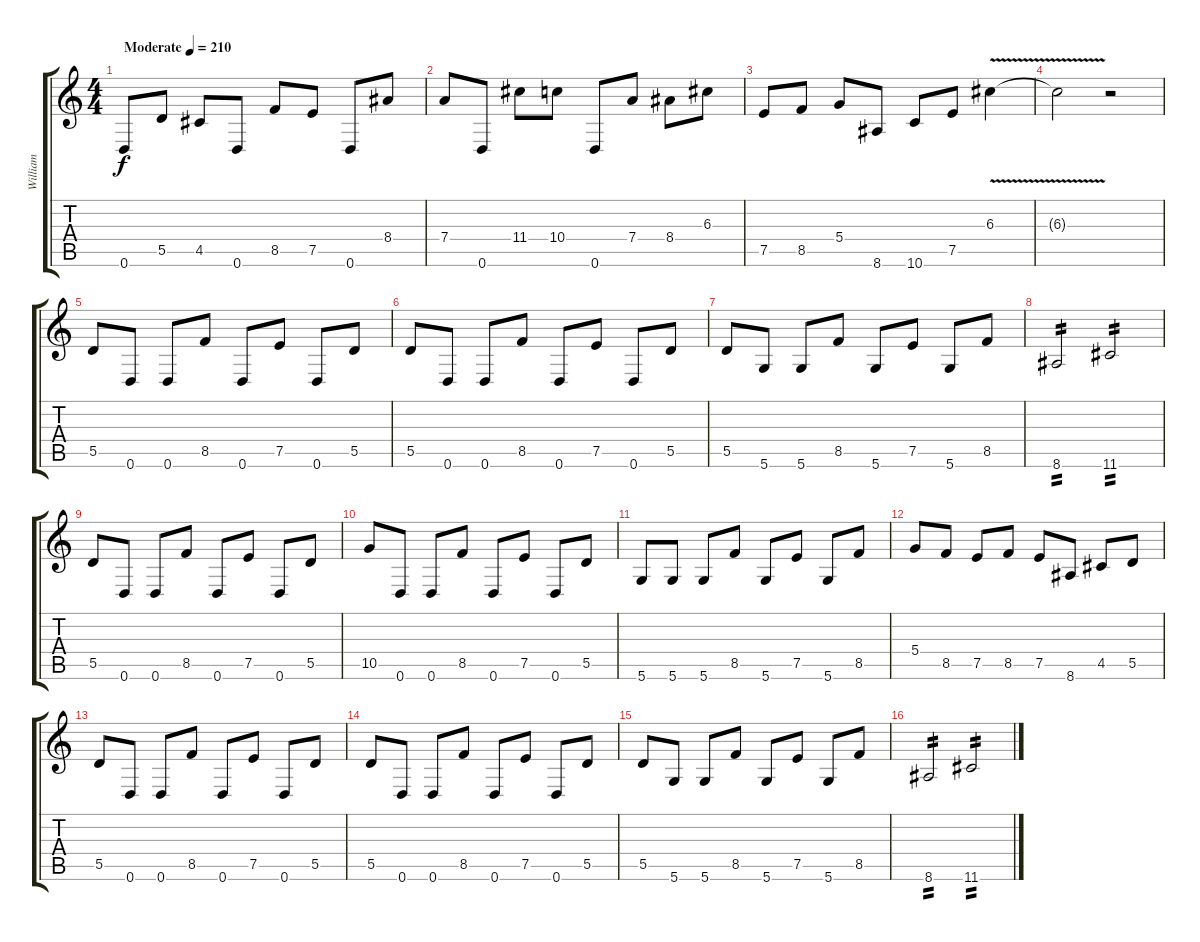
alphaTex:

\track ("William" "William") {instrument distortionguitar}
\staff {score tabs}
\tuning (E4 B3 G3 D3 A2 D2) {hide}
\ts (4 4)
\tempo (210 "Moderate")
\clef g2
\ks c
0.6.8{dy f instrument distortionguitar} 5.5.8 4.5.8 0.6.8 8.5.8 7.5.8 0.6.8 8.4.8 |
7.4.8 0.6.8 11.4.8 10.4.8 0.6.8 7.4.8 8.4.8 6.3.8 |
7.5.8 8.5.8 5.4.8 8.6.8 10.6.8 7.5.8 6.3{v}.4 |
6.3{t}.2 r.2 |
5.5.8 0.6.8 0.6.8 8.5.8 0.6.8 7.5.8 0.6.8 5.5.8 |
5.5.8 0.6.8 0.6.8 8.5.8 0.6.8 7.5.8 0.6.8 5.5.8 |
5.5.8 5.6.8 5.6.8 8.5.8 5.6.8 7.5.8 5.6.8 8.5.8 |
8.6.2{tp 2} 11.6.2{tp 2} |
5.5.8 0.6.8 0.6.8 8.5.8 0.6.8 7.5.8 0.6.8 5.5.8 |
10.5.8 0.6.8 0.6.8 8.5.8 0.6.8 7.5.8 0.6.8 5.5.8 |
5.6.8 5.6.8 5.6.8 8.5.8 5.6.8 7.5.8 5.6.8 8.5.8 |
5.4.8 8.5.8 7.5.8 8.5.8 7.5.8 8.6.8 4.5.8 5.5.8 |
5.5.8 0.6.8 0.6.8 8.5.8 0.6.8 7.5.8 0.6.8 5.5.8 |
5.5.8 0.6.8 0.6.8 8.5.8 0.6.8 7.5.8 0.6.8 5.5.8 |
5.5.8 5.6.8 5.6.8 8.5.8 5.6.8 7.5.8 5.6.8 8.5.8 |
8.6.2{tp 2} 11.6.2{tp 2}
